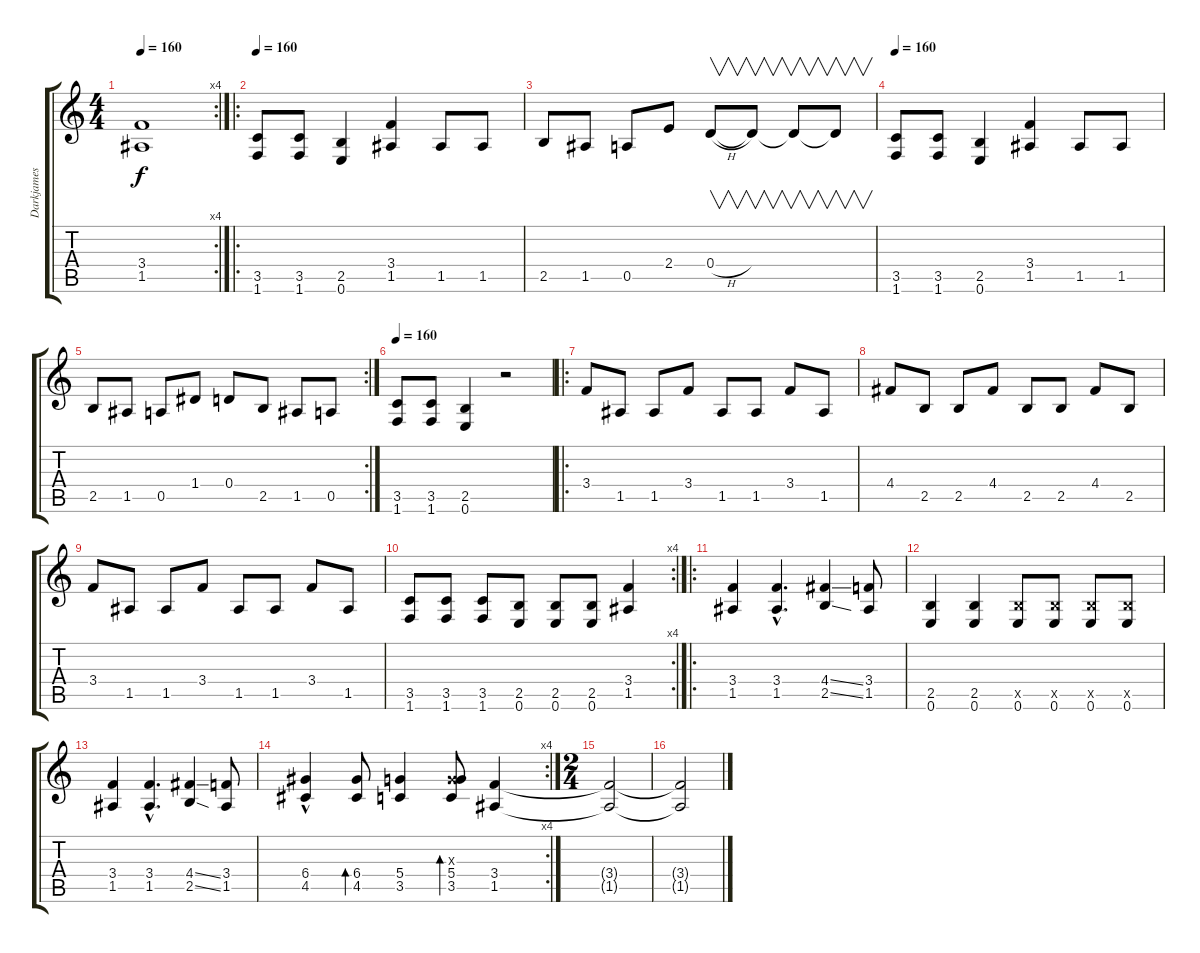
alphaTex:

\track ("Darkjames" "Darkjames") {instrument distortionguitar}
\staff {score tabs}
\tuning (E4 B3 G3 D3 A2 E2) {hide}
\rc 4
\ts (4 4)
\tempo 160
\clef g2
\ks c
(3.4{t} 1.5{t}).1{dy f} |
\ro
\tempo 160
(3.5 1.6).8 (3.5 1.6).8 (2.5 0.6).4 (3.4 1.5).4 1.5.8 1.5.8 |
2.5.8 1.5.8 0.5.8 2.4.8 0.4{h}.8{v} 0.4{t}.8{v} 0.4{t}.8{v} 0.4{t}.8{v} |
\tempo 160
(3.5 1.6).8 (3.5 1.6).8 (2.5 0.6).4 (3.4 1.5).4 1.5.8 1.5.8 |
\rc 2
2.5.8 1.5.8 0.5.8 1.4.8 0.4.8 2.5.8 1.5.8 0.5.8 |
\tempo 160
(3.5 1.6).8 (3.5 1.6).8 (2.5 0.6).4 r.2 |
\ro
3.4.8 1.5.8 1.5.8 3.4.8 1.5.8 1.5.8 3.4.8 1.5.8 |
4.4.8 2.5.8 2.5.8 4.4.8 2.5.8 2.5.8 4.4.8 2.5.8 |
3.4.8 1.5.8 1.5.8 3.4.8 1.5.8 1.5.8 3.4.8 1.5.8 |
\rc 4
(3.5 1.6).8 (3.5 1.6).8 (3.5 1.6).8 (2.5 0.6).8 (2.5 0.6).8 (2.5 0.6).8 (3.4 1.5).4 |
\ro
(3.4 1.5).4 (3.4{hac} 1.5{hac}).4{d} (4.4{ss} 2.5{ss}).4 (3.4 1.5).8 |
(2.5 0.6).4 (2.5 0.6).4 (2.5{x} 0.6).8 (2.5{x} 0.6).8 (2.5{x} 0.6).8 (2.5{x} 0.6).8 |
(3.4 1.5).4 (3.4{hac} 1.5{hac}).4{d} (4.4{ss} 2.5{ss}).4 (3.4 1.5).8 |
\rc 4
(6.4 4.5{hac}).4 (6.4 4.5).8{bd 480} (5.4 3.5).4 (0.3{x} 5.4 3.5).8{bd 480} (3.4 1.5).4 |
\ts (2 4)
(3.4{t} 1.5{t}).2 |
(3.4{t} 1.5{t}).2
